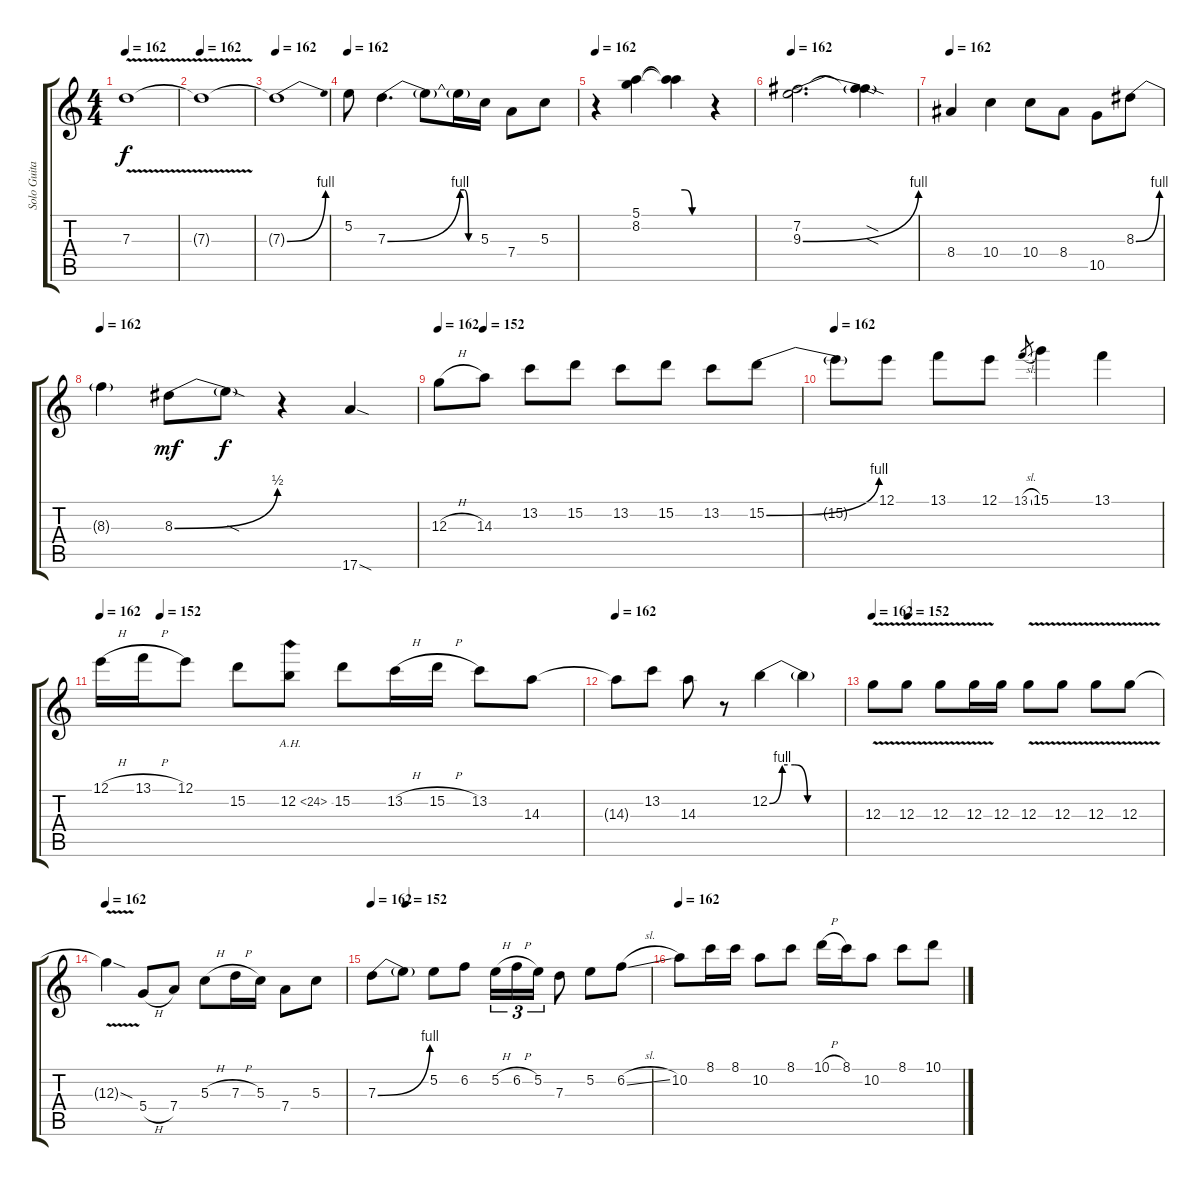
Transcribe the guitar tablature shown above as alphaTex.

\track ("Solo Guitar-no capo" "Solo Guita") {instrument distortionguitar}
\staff {score tabs}
\tuning (E4 B3 G3 D3 A2 E2) {hide}
\ts (4 4)
\tempo 162
\clef g2
\ks c
7.3{v}.1{dy f} |
\tempo 162
7.3{t}.1 |
\tempo 162
7.3{be (bend 0 0 60 4) t}.1 |
\tempo 162
5.2.8 7.3{be (bend 0 0 60 4)}.4{d} 7.3{t}.8 7.3{be (custom 0 4 15 4 30 0 60 0) t}.16 5.3.16 7.4.8 5.3.8 |
\tempo 162
r.4 (5.1 8.2).4 (5.1{t} 8.2{be (custom 0 4 15 4 30 0 60 0) t}).4 r.4 |
\tempo 162
(7.2 9.3{be (bend 0 0 60 4)}).2{d} (7.2{sod t} 9.3{sod t}).4 |
\tempo 162
8.4.4 10.4.4 10.4.8 8.4.8 10.5.8 8.3{be (bend 0 0 60 4)}.8 |
\tempo 162
8.3{t}.4 8.3{be (bend 0 0 60 2)}.8{dy mf} 8.3{sod t}.8{dy f} r.4 17.6{sod}.4 |
\tempo 162
\tempo (152 0.125)
12.3{h}.8 14.3.8 13.2.8 15.2.8 13.2.8 15.2.8 13.2.8 15.2{be (bend 0 0 60 4)}.8 |
\tempo 162
15.2{t}.8 12.1.8 13.1.8 12.1.8 13.1{sl}.8{gr} 15.1.4 13.1.4 |
\tempo 162
\tempo (152 0.125)
12.1{h}.16 13.1{h}.16 12.1.8 15.2.8 12.2{ah 12}.8 15.2.8 13.2{h}.16 15.2{h}.16 13.2.8 14.3.8 |
\tempo 162
14.3{t}.8 13.2.8 14.3.8 r.8 12.2{be (custom 0 0 10 4 20 4 30 0 60 0)}.4 12.2{t}.4 |
\tempo 162
\tempo (152 0.125)
12.3{v}.8 12.3{v}.8 12.3{v}.8 12.3{v}.16 12.3.16 12.3{v}.8 12.3{v}.8 12.3{v}.8 12.3{v}.8 |
\tempo 162
12.3{sod t}.4 5.4{h}.8 7.4.8 5.3{h}.8 7.3{h}.16 5.3.16 7.4.8 5.3.8 |
\tempo 162
\tempo (152 0.125)
7.3{be (bend 0 0 60 4)}.8 7.3{t}.8 5.2.8 6.2.8 5.2{h}.16{tu (3 2)} 6.2{h}.16{tu (3 2)} 5.2.16{tu (3 2)} 7.3.8 5.2.8 6.2{sl}.8 |
\tempo 162
10.2.8 8.1.16 8.1.16 10.2.8 8.1.8 10.1{h}.16 8.1.16 10.2.8 8.1.8 10.1.8
